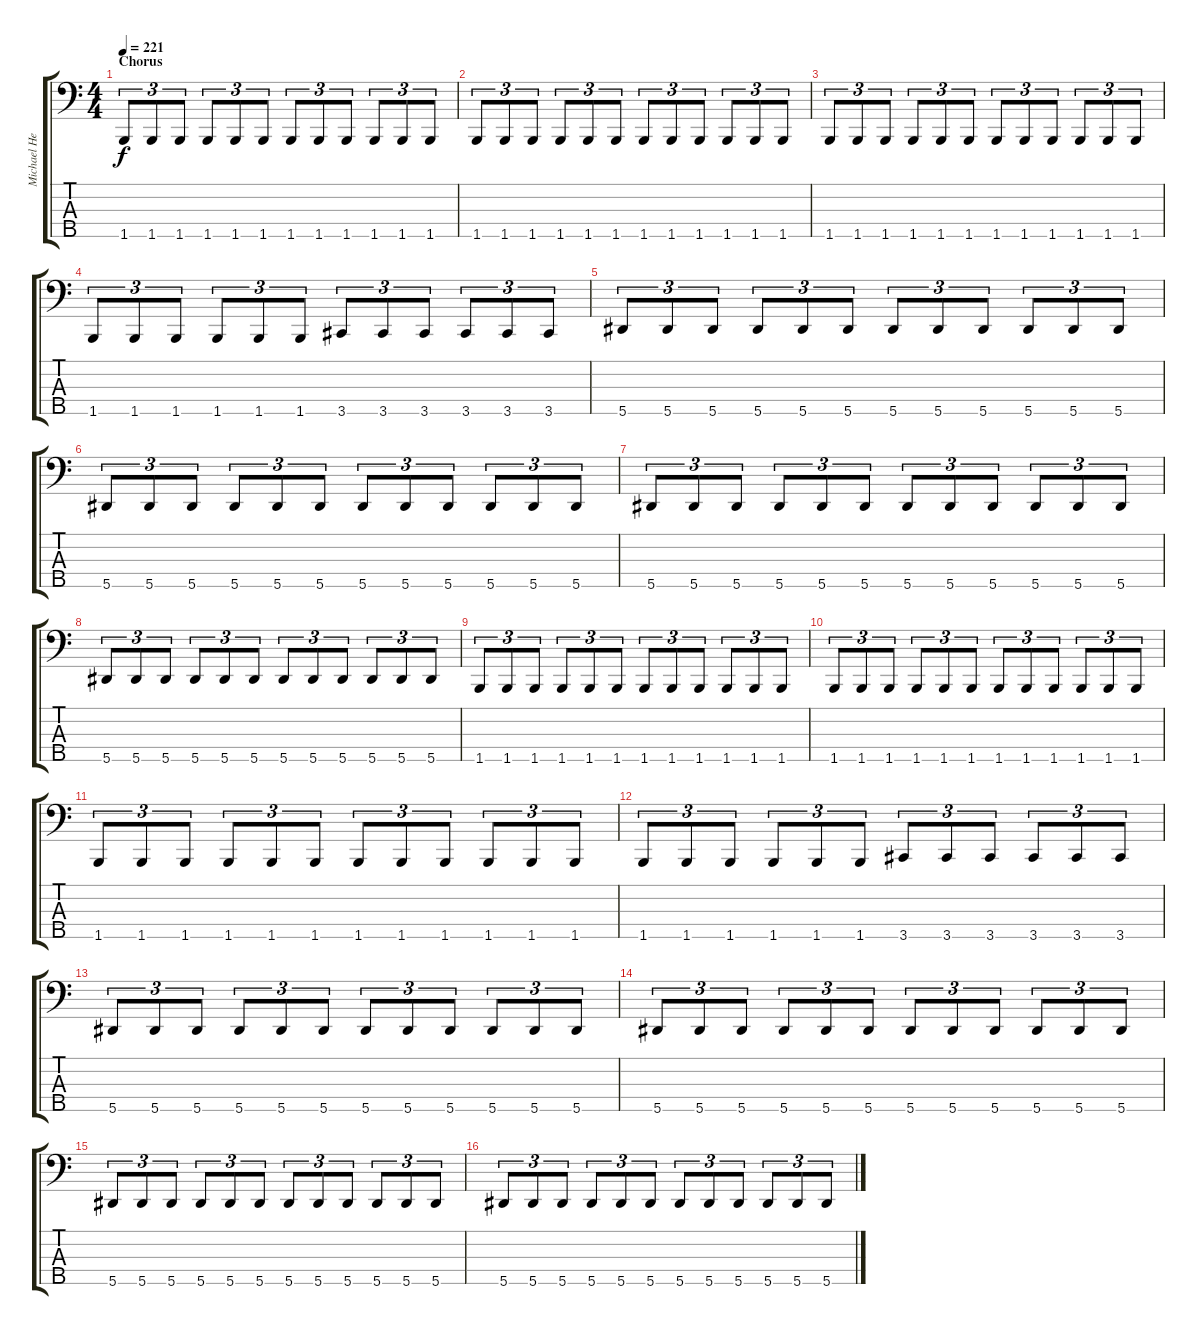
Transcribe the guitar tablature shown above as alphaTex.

\track ("Michael Hedlund" "Michael He") {instrument electricbassfinger}
\staff {score tabs}
\tuning (Gb2 Db2 Ab1 Eb1 Bb0) {hide}
\ts (4 4)
\section ("" "Chorus")
\tempo 221
\clef f4
\ks c
1.5.8{tu (3 2) dy f} 1.5.8{tu (3 2)} 1.5.8{tu (3 2)} 1.5.8{tu (3 2)} 1.5.8{tu (3 2)} 1.5.8{tu (3 2)} 1.5.8{tu (3 2)} 1.5.8{tu (3 2)} 1.5.8{tu (3 2)} 1.5.8{tu (3 2)} 1.5.8{tu (3 2)} 1.5.8{tu (3 2)} |
1.5.8{tu (3 2)} 1.5.8{tu (3 2)} 1.5.8{tu (3 2)} 1.5.8{tu (3 2)} 1.5.8{tu (3 2)} 1.5.8{tu (3 2)} 1.5.8{tu (3 2)} 1.5.8{tu (3 2)} 1.5.8{tu (3 2)} 1.5.8{tu (3 2)} 1.5.8{tu (3 2)} 1.5.8{tu (3 2)} |
1.5.8{tu (3 2)} 1.5.8{tu (3 2)} 1.5.8{tu (3 2)} 1.5.8{tu (3 2)} 1.5.8{tu (3 2)} 1.5.8{tu (3 2)} 1.5.8{tu (3 2)} 1.5.8{tu (3 2)} 1.5.8{tu (3 2)} 1.5.8{tu (3 2)} 1.5.8{tu (3 2)} 1.5.8{tu (3 2)} |
1.5.8{tu (3 2)} 1.5.8{tu (3 2)} 1.5.8{tu (3 2)} 1.5.8{tu (3 2)} 1.5.8{tu (3 2)} 1.5.8{tu (3 2)} 3.5.8{tu (3 2)} 3.5.8{tu (3 2)} 3.5.8{tu (3 2)} 3.5.8{tu (3 2)} 3.5.8{tu (3 2)} 3.5.8{tu (3 2)} |
5.5.8{tu (3 2)} 5.5.8{tu (3 2)} 5.5.8{tu (3 2)} 5.5.8{tu (3 2)} 5.5.8{tu (3 2)} 5.5.8{tu (3 2)} 5.5.8{tu (3 2)} 5.5.8{tu (3 2)} 5.5.8{tu (3 2)} 5.5.8{tu (3 2)} 5.5.8{tu (3 2)} 5.5.8{tu (3 2)} |
5.5.8{tu (3 2)} 5.5.8{tu (3 2)} 5.5.8{tu (3 2)} 5.5.8{tu (3 2)} 5.5.8{tu (3 2)} 5.5.8{tu (3 2)} 5.5.8{tu (3 2)} 5.5.8{tu (3 2)} 5.5.8{tu (3 2)} 5.5.8{tu (3 2)} 5.5.8{tu (3 2)} 5.5.8{tu (3 2)} |
5.5.8{tu (3 2)} 5.5.8{tu (3 2)} 5.5.8{tu (3 2)} 5.5.8{tu (3 2)} 5.5.8{tu (3 2)} 5.5.8{tu (3 2)} 5.5.8{tu (3 2)} 5.5.8{tu (3 2)} 5.5.8{tu (3 2)} 5.5.8{tu (3 2)} 5.5.8{tu (3 2)} 5.5.8{tu (3 2)} |
5.5.8{tu (3 2)} 5.5.8{tu (3 2)} 5.5.8{tu (3 2)} 5.5.8{tu (3 2)} 5.5.8{tu (3 2)} 5.5.8{tu (3 2)} 5.5.8{tu (3 2)} 5.5.8{tu (3 2)} 5.5.8{tu (3 2)} 5.5.8{tu (3 2)} 5.5.8{tu (3 2)} 5.5.8{tu (3 2)} |
1.5.8{tu (3 2)} 1.5.8{tu (3 2)} 1.5.8{tu (3 2)} 1.5.8{tu (3 2)} 1.5.8{tu (3 2)} 1.5.8{tu (3 2)} 1.5.8{tu (3 2)} 1.5.8{tu (3 2)} 1.5.8{tu (3 2)} 1.5.8{tu (3 2)} 1.5.8{tu (3 2)} 1.5.8{tu (3 2)} |
1.5.8{tu (3 2)} 1.5.8{tu (3 2)} 1.5.8{tu (3 2)} 1.5.8{tu (3 2)} 1.5.8{tu (3 2)} 1.5.8{tu (3 2)} 1.5.8{tu (3 2)} 1.5.8{tu (3 2)} 1.5.8{tu (3 2)} 1.5.8{tu (3 2)} 1.5.8{tu (3 2)} 1.5.8{tu (3 2)} |
1.5.8{tu (3 2)} 1.5.8{tu (3 2)} 1.5.8{tu (3 2)} 1.5.8{tu (3 2)} 1.5.8{tu (3 2)} 1.5.8{tu (3 2)} 1.5.8{tu (3 2)} 1.5.8{tu (3 2)} 1.5.8{tu (3 2)} 1.5.8{tu (3 2)} 1.5.8{tu (3 2)} 1.5.8{tu (3 2)} |
1.5.8{tu (3 2)} 1.5.8{tu (3 2)} 1.5.8{tu (3 2)} 1.5.8{tu (3 2)} 1.5.8{tu (3 2)} 1.5.8{tu (3 2)} 3.5.8{tu (3 2)} 3.5.8{tu (3 2)} 3.5.8{tu (3 2)} 3.5.8{tu (3 2)} 3.5.8{tu (3 2)} 3.5.8{tu (3 2)} |
5.5.8{tu (3 2)} 5.5.8{tu (3 2)} 5.5.8{tu (3 2)} 5.5.8{tu (3 2)} 5.5.8{tu (3 2)} 5.5.8{tu (3 2)} 5.5.8{tu (3 2)} 5.5.8{tu (3 2)} 5.5.8{tu (3 2)} 5.5.8{tu (3 2)} 5.5.8{tu (3 2)} 5.5.8{tu (3 2)} |
5.5.8{tu (3 2)} 5.5.8{tu (3 2)} 5.5.8{tu (3 2)} 5.5.8{tu (3 2)} 5.5.8{tu (3 2)} 5.5.8{tu (3 2)} 5.5.8{tu (3 2)} 5.5.8{tu (3 2)} 5.5.8{tu (3 2)} 5.5.8{tu (3 2)} 5.5.8{tu (3 2)} 5.5.8{tu (3 2)} |
5.5.8{tu (3 2)} 5.5.8{tu (3 2)} 5.5.8{tu (3 2)} 5.5.8{tu (3 2)} 5.5.8{tu (3 2)} 5.5.8{tu (3 2)} 5.5.8{tu (3 2)} 5.5.8{tu (3 2)} 5.5.8{tu (3 2)} 5.5.8{tu (3 2)} 5.5.8{tu (3 2)} 5.5.8{tu (3 2)} |
5.5.8{tu (3 2)} 5.5.8{tu (3 2)} 5.5.8{tu (3 2)} 5.5.8{tu (3 2)} 5.5.8{tu (3 2)} 5.5.8{tu (3 2)} 5.5.8{tu (3 2)} 5.5.8{tu (3 2)} 5.5.8{tu (3 2)} 5.5.8{tu (3 2)} 5.5.8{tu (3 2)} 5.5.8{tu (3 2)}
